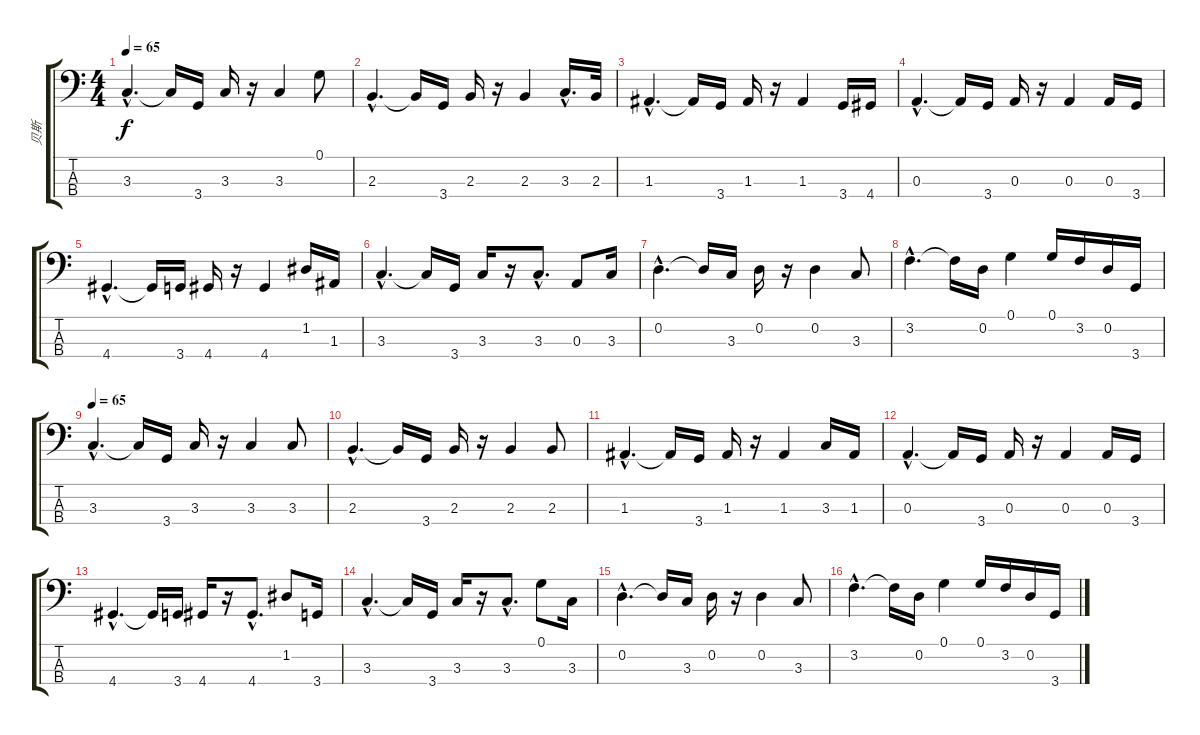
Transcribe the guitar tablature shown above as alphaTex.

\track ("贝斯" "贝斯") {instrument electricbasspick}
\staff {score tabs}
\tuning (G2 D2 A1 E1) {hide}
\ts (4 4)
\tempo 65
\clef f4
\ks c
3.3{hac}.4{d dy f} 3.3{t}.16 3.4.16 3.3.16 r.16 3.3.4 0.1.8 |
2.3{hac}.4{d} 2.3{t}.16 3.4.16 2.3.16 r.16 2.3.4 3.3{hac}.16{d} 2.3.32 |
1.3{hac}.4{d} 1.3{t}.16 3.4.16 1.3.16 r.16 1.3.4 3.4.16 4.4.16 |
0.3{hac}.4{d} 0.3{t}.16 3.4.16 0.3.16 r.16 0.3.4 0.3.16 3.4.16 |
4.4{hac}.4{d} 4.4{t}.16 3.4.16 4.4.16 r.16 4.4.4 1.2.16 1.3.16 |
3.3{hac}.4{d} 3.3{t}.16 3.4.16 3.3.16 r.16 3.3{hac}.8{d} 0.3.8 3.3.16 |
0.2{hac}.4{d} 0.2{t}.16 3.3.16 0.2.16 r.16 0.2.4 3.3.8 |
3.2{hac}.4{d} 3.2{t}.16 0.2.16 0.1.4 0.1.16 3.2.16 0.2.16 3.4.16 |
\tempo 65
3.3{hac}.4{d} 3.3{t}.16 3.4.16 3.3.16 r.16 3.3.4 3.3.8 |
2.3{hac}.4{d} 2.3{t}.16 3.4.16 2.3.16 r.16 2.3.4 2.3.8 |
1.3{hac}.4{d} 1.3{t}.16 3.4.16 1.3.16 r.16 1.3.4 3.3.16 1.3.16 |
0.3{hac}.4{d} 0.3{t}.16 3.4.16 0.3.16 r.16 0.3.4 0.3.16 3.4.16 |
4.4{hac}.4{d} 4.4{t}.16 3.4.16 4.4.16 r.16 4.4{hac}.8{d} 1.2.8 3.4.16 |
3.3{hac}.4{d} 3.3{t}.16 3.4.16 3.3.16 r.16 3.3{hac}.8{d} 0.1.8 3.3.16 |
0.2{hac}.4{d} 0.2{t}.16 3.3.16 0.2.16 r.16 0.2.4 3.3.8 |
3.2{hac}.4{d} 3.2{t}.16 0.2.16 0.1.4 0.1.16 3.2.16 0.2.16 3.4.16
